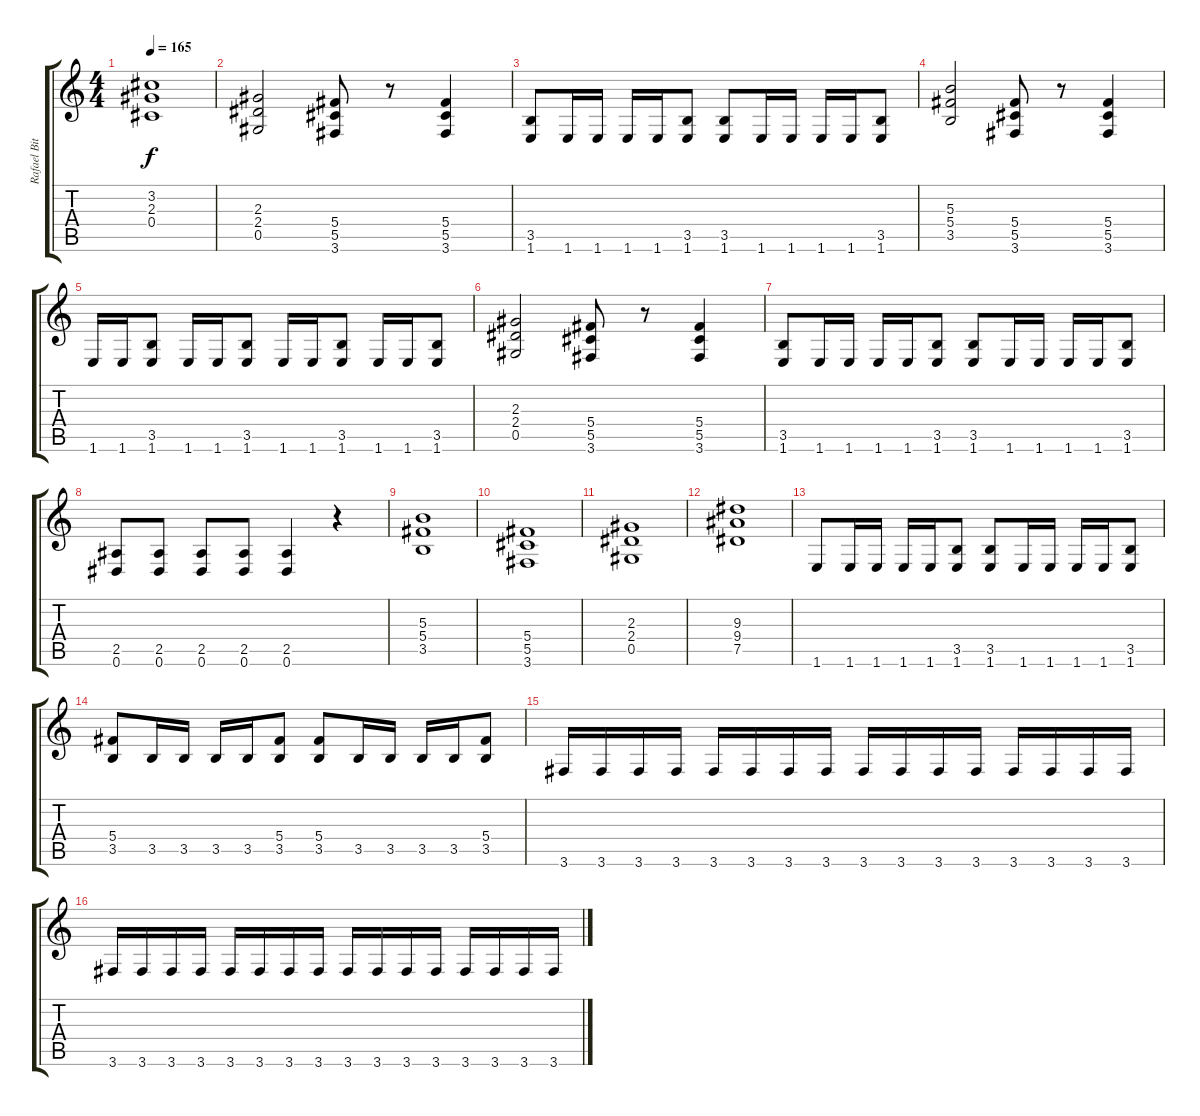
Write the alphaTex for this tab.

\track ("Rafael Bittencourt" "Rafael Bit") {instrument distortionguitar}
\staff {score tabs}
\tuning (Eb4 Bb3 Gb3 Db3 Ab2 Eb2) {hide}
\ts (4 4)
\tempo 165
\clef g2
\ks c
(3.2 2.3 0.4).1{dy f} |
(2.3 2.4 0.5).2 (5.4 5.5 3.6).8 r.8 (5.4 5.5 3.6).4 |
(3.5 1.6).8 1.6.16 1.6.16 1.6.16 1.6.16 (3.5 1.6).8 (3.5 1.6).8 1.6.16 1.6.16 1.6.16 1.6.16 (3.5 1.6).8 |
(5.3 5.4 3.5).2 (5.4 5.5 3.6).8 r.8 (5.4 5.5 3.6).4 |
1.6.16 1.6.16 (3.5 1.6).8 1.6.16 1.6.16 (3.5 1.6).8 1.6.16 1.6.16 (3.5 1.6).8 1.6.16 1.6.16 (3.5 1.6).8 |
(2.3 2.4 0.5).2 (5.4 5.5 3.6).8 r.8 (5.4 5.5 3.6).4 |
(3.5 1.6).8 1.6.16 1.6.16 1.6.16 1.6.16 (3.5 1.6).8 (3.5 1.6).8 1.6.16 1.6.16 1.6.16 1.6.16 (3.5 1.6).8 |
(2.5 0.6).8 (2.5 0.6).8 (2.5 0.6).8 (2.5 0.6).8 (2.5 0.6).4 r.4 |
(5.3 5.4 3.5).1 |
(5.4 5.5 3.6).1 |
(2.3 2.4 0.5).1 |
(9.3 9.4 7.5).1 |
1.6.8 1.6.16 1.6.16 1.6.16 1.6.16 (3.5 1.6).8 (3.5 1.6).8 1.6.16 1.6.16 1.6.16 1.6.16 (3.5 1.6).8 |
(5.4 3.5).8 3.5.16 3.5.16 3.5.16 3.5.16 (5.4 3.5).8 (5.4 3.5).8 3.5.16 3.5.16 3.5.16 3.5.16 (5.4 3.5).8 |
3.6.16 3.6.16 3.6.16 3.6.16 3.6.16 3.6.16 3.6.16 3.6.16 3.6.16 3.6.16 3.6.16 3.6.16 3.6.16 3.6.16 3.6.16 3.6.16 |
3.6.16 3.6.16 3.6.16 3.6.16 3.6.16 3.6.16 3.6.16 3.6.16 3.6.16 3.6.16 3.6.16 3.6.16 3.6.16 3.6.16 3.6.16 3.6.16
